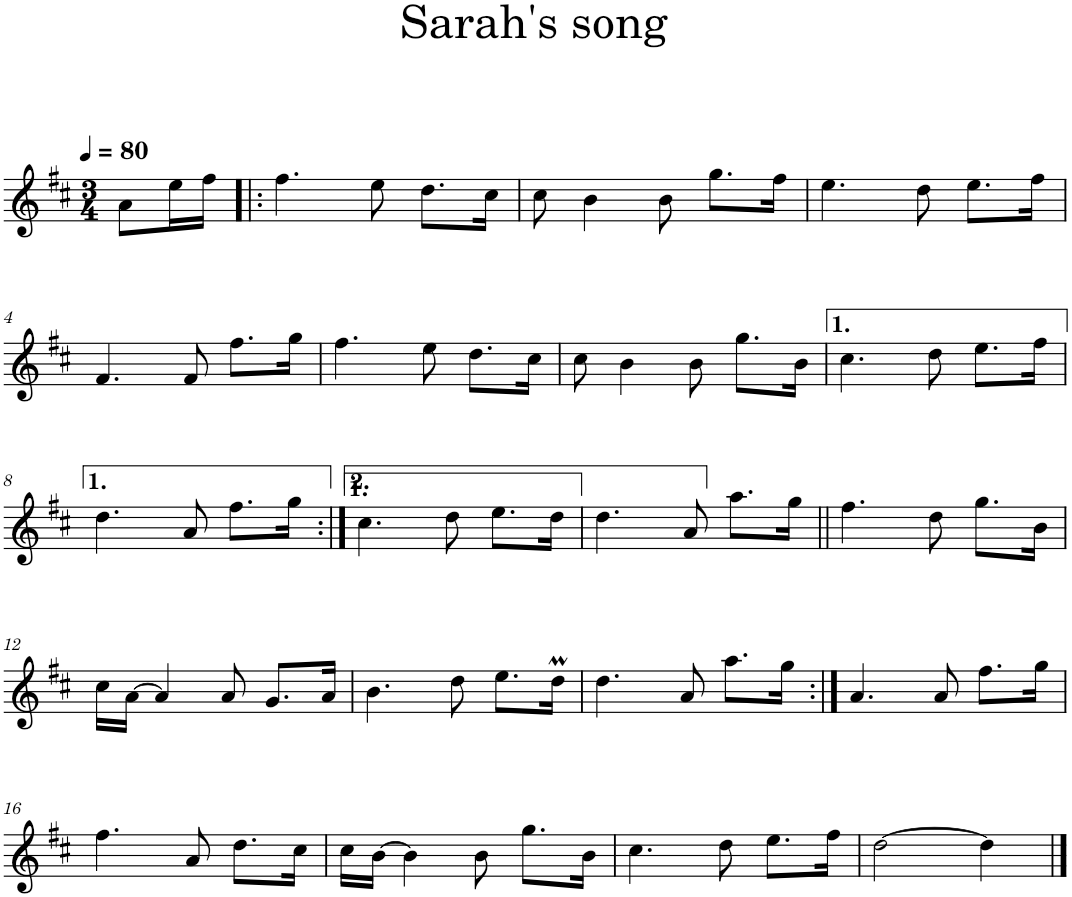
**kern
*part1
*staff1
*I"Flute
*I'Fl.
*clefG2
*k[f#c#]
*M3/4
*MM80
=
8a\L
16ee\L
16ff#\JJ
=1!|:
4.ff#\
8ee\
8.dd\L
16cc#\Jk
=2
8cc#\
4b\
8b\
8.gg\L
16ff#\Jk
=3
4.ee\
8dd\
8.ee\L
16ff#\Jk
!!LO:LB:g=z
=4
4.f#/
8f#/
8.ff#\L
16gg\Jk
=5
4.ff#\
8ee\
8.dd\L
16cc#\Jk
=6
8cc#\
4b\
8b\
8.gg\L
16b\Jk
=7
4.cc#\
8dd\
8.ee\L
16ff#\Jk
!!LO:LB:g=z
=8
4.dd\
8a/
8.ff#\L
16gg\Jk
=9:|!
4.cc#\
8dd\
8.ee\L
16dd\Jk
=10
4.dd\
8a/
8.aa\L
16gg\Jk
=11||
4.ff#\
8dd\
8.gg\L
16b\Jk
!!LO:LB:g=z
=12
16cc#\LL
[16a\JJ
4a/]
8a/
8.g/L
16a/Jk
=13
4.b\
8dd\
8.ee\L
16ddM\Jk
=14
4.dd\
8a/
8.aa\L
16gg\Jk
=15:|!
4.a/
8a/
8.ff#\L
16gg\Jk
!!LO:LB:g=z
=16
4.ff#\
8a/
8.dd\L
16cc#\Jk
=17
16cc#\LL
[16b\JJ
4b\]
8b\
8.gg\L
16b\Jk
=18
4.cc#\
8dd\
8.ee\L
16ff#\Jk
=19
[2dd\
4dd\]
==
*-
